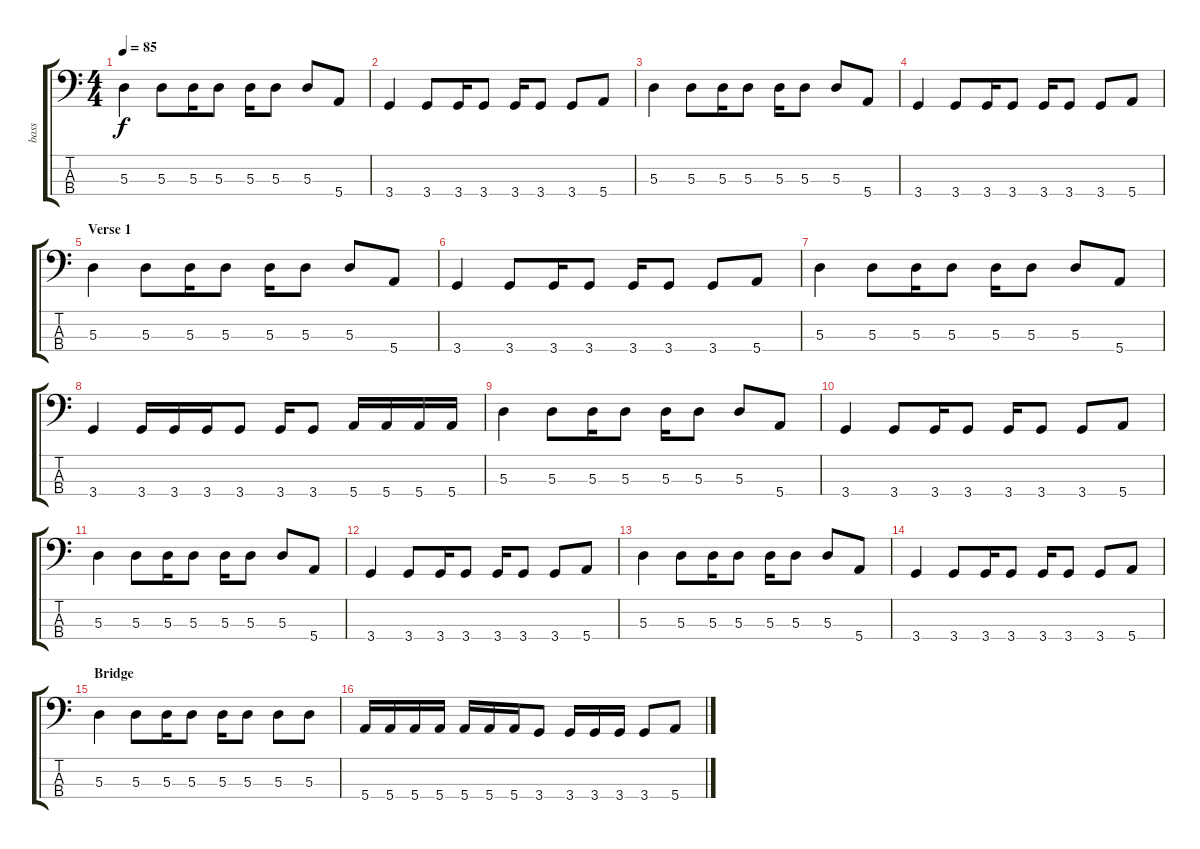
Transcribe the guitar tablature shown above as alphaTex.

\track ("bass" "bass") {instrument electricbassfinger}
\staff {score tabs}
\tuning (G2 D2 A1 E1) {hide}
\ts (4 4)
\tempo 85
\clef f4
\ks c
5.3.4{dy f instrument electricbassfinger} 5.3.8 5.3.16 5.3.8 5.3.16 5.3.8 5.3.8 5.4.8 |
3.4.4 3.4.8 3.4.16 3.4.8 3.4.16 3.4.8 3.4.8 5.4.8 |
5.3.4 5.3.8 5.3.16 5.3.8 5.3.16 5.3.8 5.3.8 5.4.8 |
3.4.4 3.4.8 3.4.16 3.4.8 3.4.16 3.4.8 3.4.8 5.4.8 |
\section ("" "Verse 1")
5.3.4 5.3.8 5.3.16 5.3.8 5.3.16 5.3.8 5.3.8 5.4.8 |
3.4.4 3.4.8 3.4.16 3.4.8 3.4.16 3.4.8 3.4.8 5.4.8 |
5.3.4 5.3.8 5.3.16 5.3.8 5.3.16 5.3.8 5.3.8 5.4.8 |
3.4.4 3.4.16 3.4.16 3.4.16 3.4.8 3.4.16 3.4.8 5.4.16 5.4.16 5.4.16 5.4.16 |
5.3.4 5.3.8 5.3.16 5.3.8 5.3.16 5.3.8 5.3.8 5.4.8 |
3.4.4 3.4.8 3.4.16 3.4.8 3.4.16 3.4.8 3.4.8 5.4.8 |
5.3.4 5.3.8 5.3.16 5.3.8 5.3.16 5.3.8 5.3.8 5.4.8 |
3.4.4 3.4.8 3.4.16 3.4.8 3.4.16 3.4.8 3.4.8 5.4.8 |
5.3.4 5.3.8 5.3.16 5.3.8 5.3.16 5.3.8 5.3.8 5.4.8 |
3.4.4 3.4.8 3.4.16 3.4.8 3.4.16 3.4.8 3.4.8 5.4.8 |
\section ("" "Bridge")
5.3.4 5.3.8 5.3.16 5.3.8 5.3.16 5.3.8 5.3.8 5.3.8 |
5.4.16 5.4.16 5.4.16 5.4.16 5.4.16 5.4.16 5.4.16 3.4.8 3.4.16 3.4.16 3.4.16 3.4.8 5.4.8
